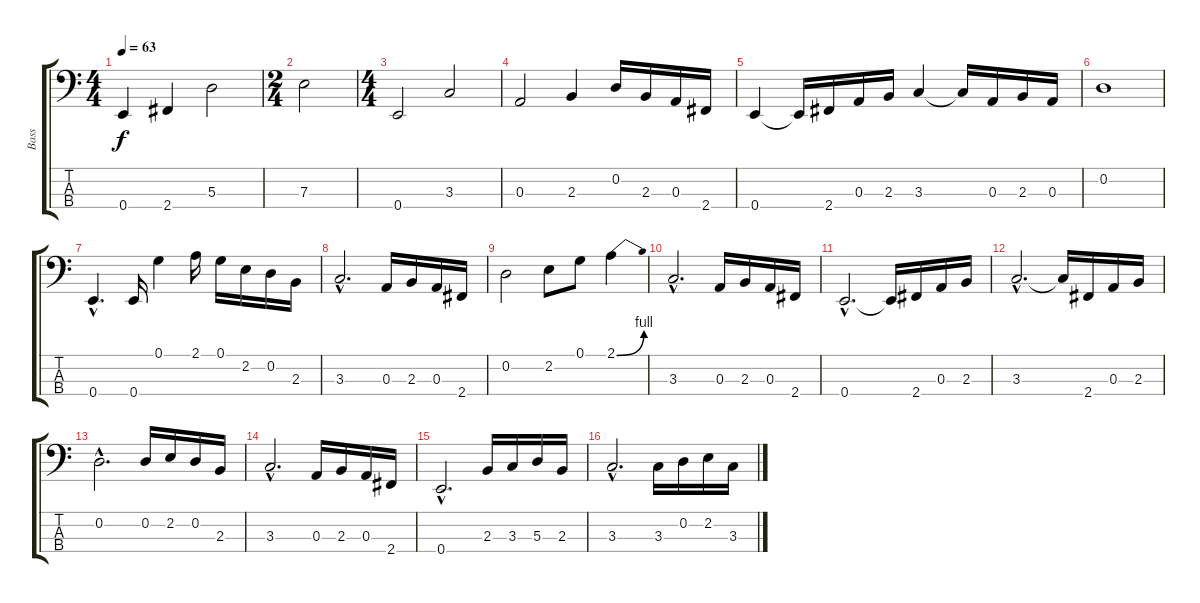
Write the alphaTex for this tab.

\track ("Bass" "Bass") {instrument electricbassfinger}
\staff {score tabs}
\tuning (G2 D2 A1 E1) {hide}
\ts (4 4)
\tempo 63
\clef f4
\ks c
0.4.4{dy f} 2.4.4 5.3.2 |
\ts (2 4)
7.3.2 |
\ts (4 4)
0.4.2 3.3.2 |
0.3.2 2.3.4 0.2.16 2.3.16 0.3.16 2.4.16 |
0.4.4 0.4{t}.16 2.4.16 0.3.16 2.3.16 3.3.4 3.3{t}.16 0.3.16 2.3.16 0.3.16 |
0.2.1 |
0.4{hac}.4{d} 0.4.16 0.1.4 2.1.16 0.1.16 2.2.16 0.2.16 2.3.16 |
3.3{hac}.2{d} 0.3.16 2.3.16 0.3.16 2.4.16 |
0.2.2 2.2.8 0.1.8 2.1{be (bend 0 0 60 4)}.4 |
3.3{hac}.2{d} 0.3.16 2.3.16 0.3.16 2.4.16 |
0.4{hac}.2{d} 0.4{t}.16 2.4.16 0.3.16 2.3.16 |
3.3{hac}.2{d} 3.3{t}.16 2.4.16 0.3.16 2.3.16 |
0.2{hac}.2{d} 0.2.16 2.2.16 0.2.16 2.3.16 |
3.3{hac}.2{d} 0.3.16 2.3.16 0.3.16 2.4.16 |
0.4{hac}.2{d} 2.3.16 3.3.16 5.3.16 2.3.16 |
3.3{hac}.2{d} 3.3.16 0.2.16 2.2.16 3.3.16
